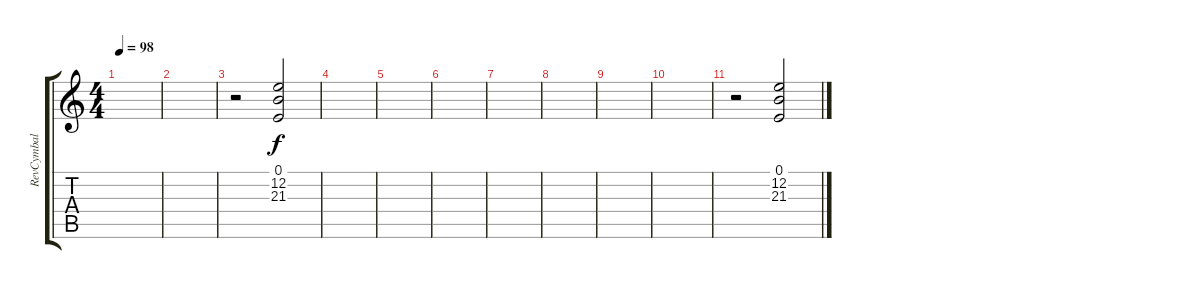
\track ("RevCymbal" "RevCymbal") {instrument reversecymbal}
\staff {score tabs}
\tuning (E4 B3 G3 D3 A2 E2) {hide}
\ts (4 4)
\tempo 98
\clef g2
\ks c
|
|
r.2 (0.1 12.2 21.3).2 |
|
|
|
|
|
|
|
r.2 (0.1 12.2 21.3).2
